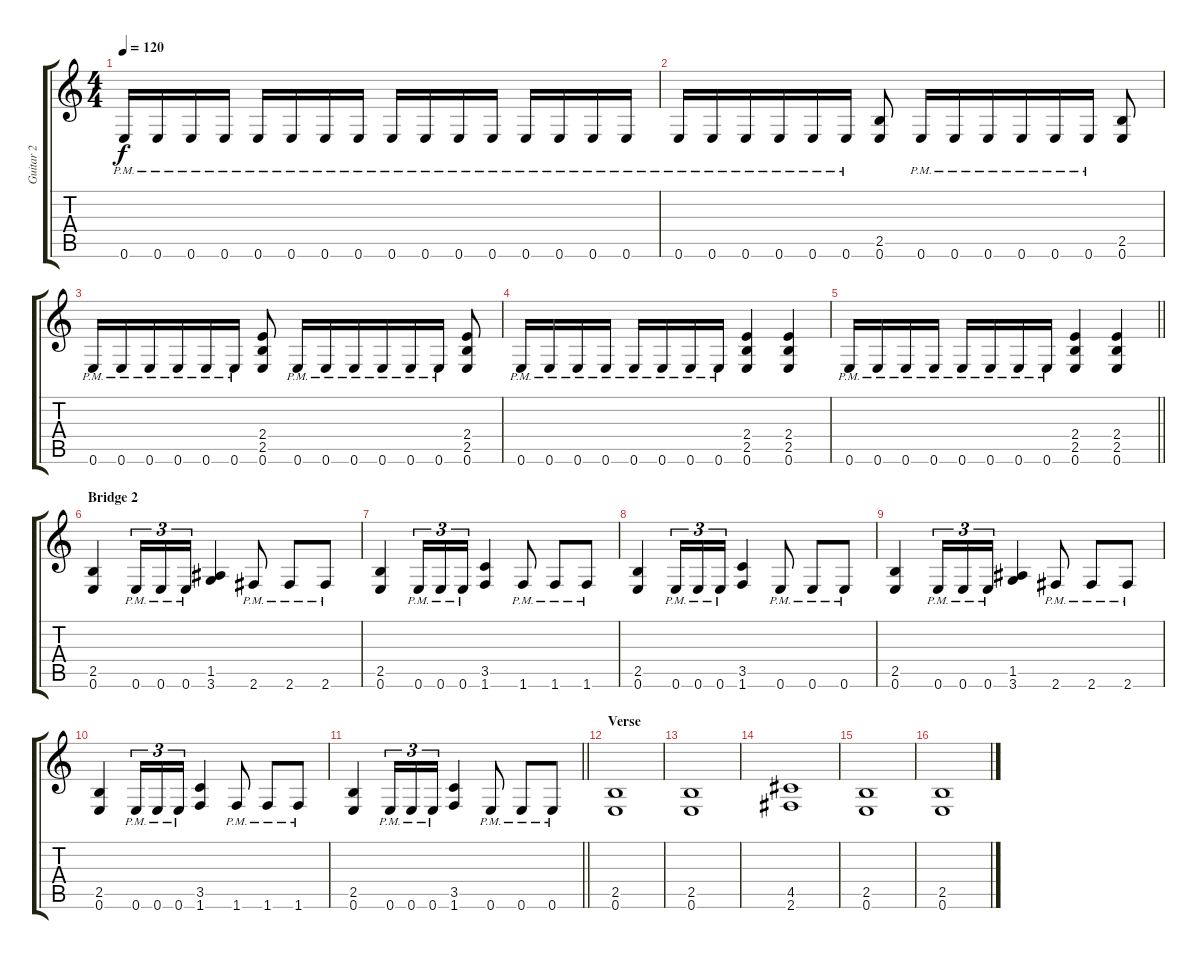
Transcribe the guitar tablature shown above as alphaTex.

\track ("Guitar 2" "Guitar 2") {instrument distortionguitar}
\staff {score tabs}
\tuning (E4 B3 G3 D3 A2 E2) {hide}
\ts (4 4)
\tempo 120
\clef g2
\ks c
0.6{pm}.16{dy f} 0.6{pm}.16{beam merge} 0.6{pm}.16 0.6{pm}.16 0.6{pm}.16 0.6{pm}.16{beam merge} 0.6{pm}.16 0.6{pm}.16 0.6{pm}.16 0.6{pm}.16 0.6{pm}.16 0.6{pm}.16 0.6{pm}.16 0.6{pm}.16 0.6{pm}.16 0.6{pm}.16 |
0.6{pm}.16{beam merge} 0.6{pm}.16{beam merge} 0.6{pm}.16{beam merge} 0.6{pm}.16{beam merge} 0.6{pm}.16{beam merge} 0.6{pm}.16{beam split} (2.5 0.6).8 0.6{pm}.16{beam merge} 0.6{pm}.16{beam merge} 0.6{pm}.16{beam merge} 0.6{pm}.16{beam merge} 0.6{pm}.16{beam merge} 0.6{pm}.16{beam split} (2.5 0.6).8 |
0.6{pm}.16 0.6{pm}.16{beam merge} 0.6{pm}.16 0.6{pm}.16{beam merge} 0.6{pm}.16 0.6{pm}.16{beam split} (2.4 2.5 0.6).8 0.6{pm}.16 0.6{pm}.16 0.6{pm}.16 0.6{pm}.16{beam merge} 0.6{pm}.16 0.6{pm}.16{beam split} (2.4 2.5 0.6).8 |
0.6{pm}.16 0.6{pm}.16 0.6{pm}.16 0.6{pm}.16 0.6{pm}.16 0.6{pm}.16 0.6{pm}.16 0.6{pm}.16 (2.4 2.5 0.6).4 (2.4 2.5 0.6).4 |
\barLineRight lightlight
0.6{pm}.16 0.6{pm}.16 0.6{pm}.16 0.6{pm}.16 0.6{pm}.16 0.6{pm}.16 0.6{pm}.16 0.6{pm}.16 (2.4 2.5 0.6).4 (2.4 2.5 0.6).4 |
\section ("" "Bridge 2")
(2.5 0.6).4 0.6{pm}.16{tu (3 2)} 0.6{pm}.16{tu (3 2)} 0.6{pm}.16{tu (3 2)} (1.5 3.6).4 2.6{pm}.8 2.6{pm}.8 2.6{pm}.8 |
(2.5 0.6).4 0.6{pm}.16{tu (3 2)} 0.6{pm}.16{tu (3 2)} 0.6{pm}.16{tu (3 2)} (3.5 1.6).4 1.6{pm}.8 1.6{pm}.8 1.6{pm}.8 |
(2.5 0.6).4 0.6{pm}.16{tu (3 2)} 0.6{pm}.16{tu (3 2)} 0.6{pm}.16{tu (3 2)} (3.5 1.6).4 0.6{pm}.8 0.6{pm}.8 0.6{pm}.8 |
(2.5 0.6).4 0.6{pm}.16{tu (3 2)} 0.6{pm}.16{tu (3 2)} 0.6{pm}.16{tu (3 2)} (1.5 3.6).4 2.6{pm}.8 2.6{pm}.8 2.6{pm}.8 |
(2.5 0.6).4 0.6{pm}.16{tu (3 2)} 0.6{pm}.16{tu (3 2)} 0.6{pm}.16{tu (3 2)} (3.5 1.6).4 1.6{pm}.8 1.6{pm}.8 1.6{pm}.8 |
\barLineRight lightlight
(2.5 0.6).4 0.6{pm}.16{tu (3 2)} 0.6{pm}.16{tu (3 2)} 0.6{pm}.16{tu (3 2)} (3.5 1.6).4 0.6{pm}.8 0.6{pm}.8 0.6{pm}.8 |
\section ("" "Verse")
(2.5 0.6).1 |
(2.5 0.6).1 |
(4.5 2.6).1 |
(2.5 0.6).1 |
(2.5 0.6).1
